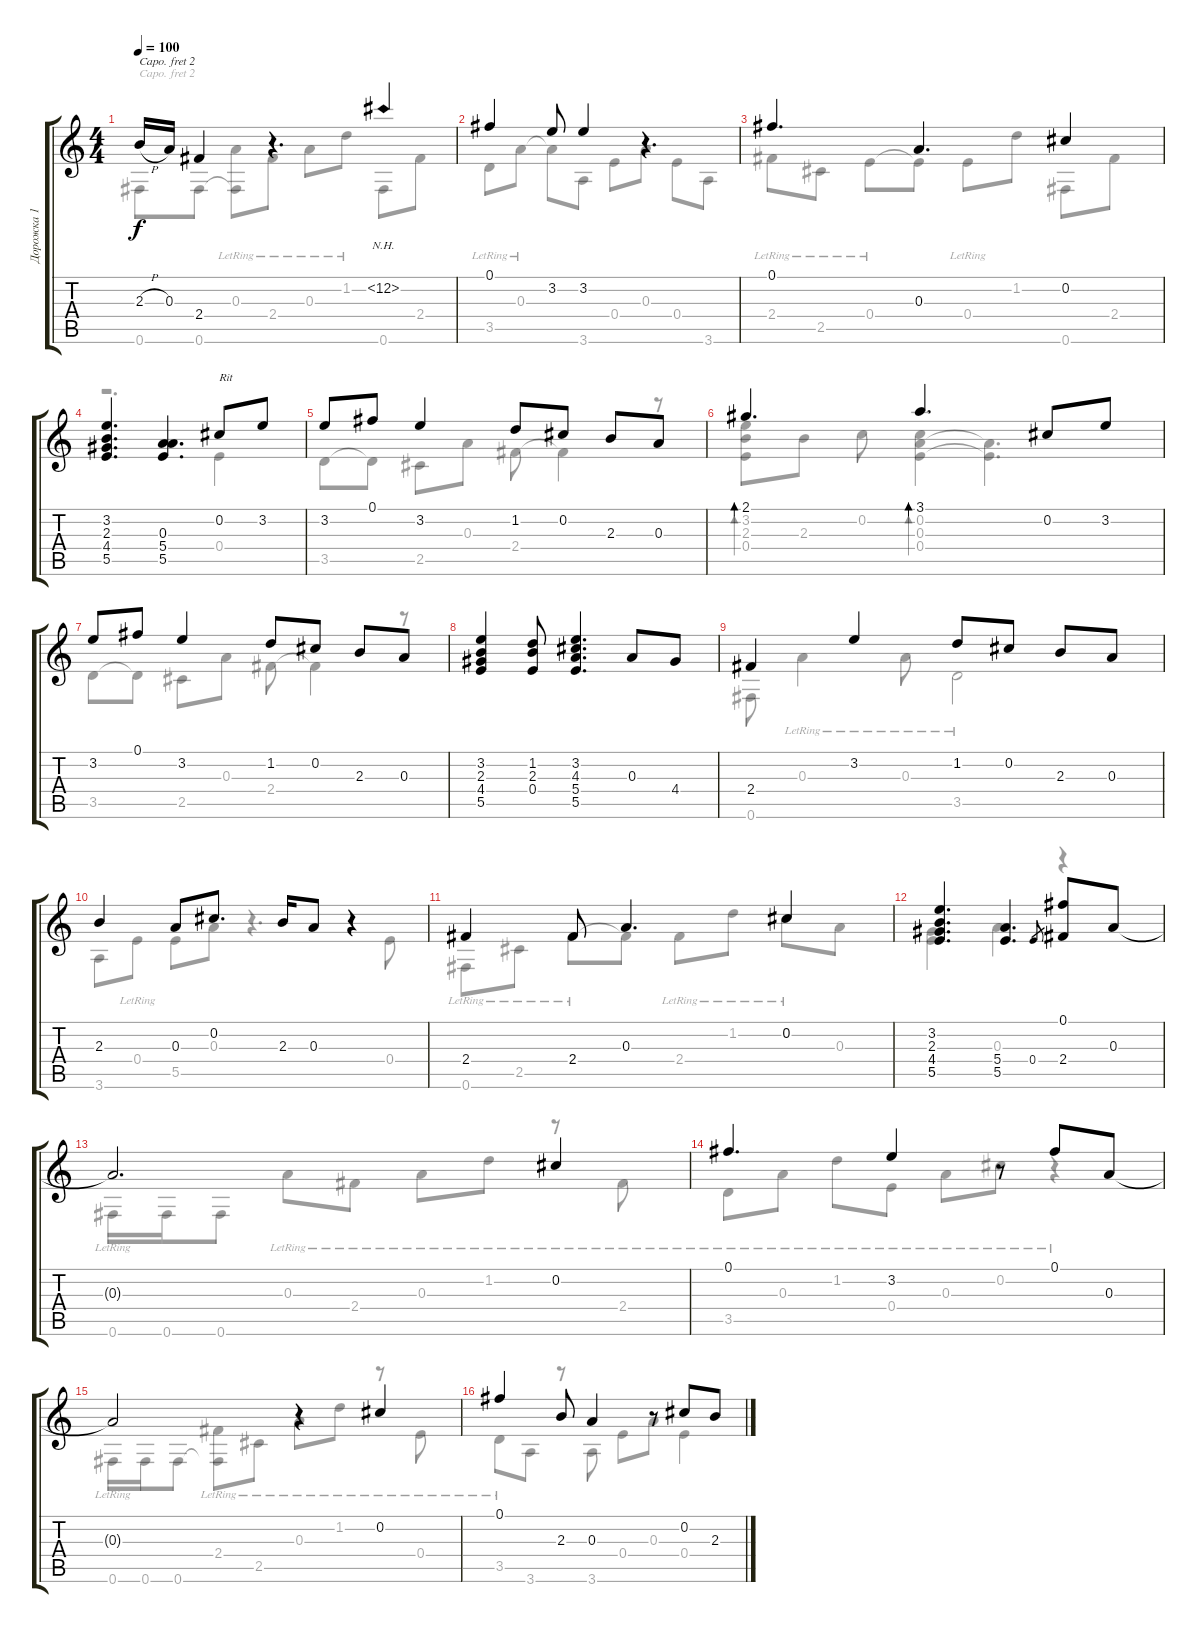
\track ("Дорожка 1" "Дорожка 1") {instrument acousticguitarsteel}
\staff {score tabs}
\capo 2
\tuning (E4 B3 G3 D3 A2 E2) {hide}
\voice
\ts (4 4)
\tempo 100
\clef g2
\ks c
2.3{h}.16{dy f} 0.3.16 2.4.4 r.4{d} 12.2{nh}.4 |
0.1.4 3.2.8 3.2.4 r.4{d} |
0.1.4{d} 0.3.4{d} 0.2.4 |
(3.2 2.3 4.4 5.5).4{d} (0.3 5.4 5.5).4{d} 0.2.8{txt "Rit"} 3.2.8 |
3.2.8 0.1.8 3.2.4 1.2.8 0.2.8 2.3.8 0.3.8 |
2.1.4{d bd 60} 3.1.4{d bd 60} 0.2.8 3.2.8 |
3.2.8 0.1.8 3.2.4 1.2.8 0.2.8 2.3.8 0.3.8 |
(3.2 2.3 4.4 5.5).4 (1.2 2.3 0.4).8 (3.2 4.3 5.4 5.5).4{d} 0.3.8 4.4.8 |
2.4.4 3.2.4 1.2.8 0.2.8 2.3.8 0.3.8 |
2.3.4 0.3.8 0.2.8{d} 2.3.16 0.3.8 r.4 |
2.4.4 2.4.8 0.3.4{d} 0.2.4 |
(3.2 2.3 4.4 5.5).4{d} (5.4 5.5).4{d} 0.4.8{gr} (0.1 2.4).8 0.3.8 |
0.3{t}.2{d} 0.2.4 |
0.1.4{d} 3.2.4 r.8 0.1.8 0.3.8 |
0.3{t}.2 r.4 0.2.4 |
0.1.4 2.3.8 0.3.4 r.8 0.2.8 2.3.8
\voice
\clef g2
\ottava regular
\simile none
\ks c
0.6.8{dy f} 0.6.8 (0.3{lr} 0.6{t}).8 2.4{lr}.8 0.3{lr}.8 1.2{lr}.8 0.6.8 2.4.8 |
3.5{lr}.8 0.3{lr}.8 0.3{t}.8 3.6.8 0.4.8 0.3.8 0.4.8 3.6.8 |
2.4{lr}.8 2.5{lr}.8 0.4{lr}.8 0.4{t}.8 0.4{lr}.8 1.2.8 0.6.8 2.4.8 |
r.2{d} 0.4.4 |
3.5.8 3.5{t}.8 2.5.8 0.3.8 2.4.8 2.4{t}.4 r.8 |
(3.2 2.3 0.4).8{bd 120} 2.3.8 0.2.8 (0.2 0.3 0.4).4{bd 120} (0.3{t} 0.4{t}).4{d} |
3.5.8 3.5{t}.8 2.5.8 0.3.8 2.4.8 2.4{t}.4 r.8 |
|
0.6.8 0.3{lr}.4 0.3{lr}.8 3.5{lr}.2 |
3.6.8 0.4{lr}.8 5.5.8 0.3.8 r.4{d} 0.4.8 |
0.6{lr}.8 2.5{lr}.8 2.4{lr}.8 2.4{t}.8 2.4{lr}.8 1.2{lr}.8 0.2{lr}.8 0.3.8 |
(4.4 5.5).4{d} 0.3.4{d} r.4 |
0.6{lr}.16 0.6.16 0.6.8 0.3{lr}.8 2.4{lr}.8 0.3{lr}.8 1.2{lr}.8 r.8 2.4{lr}.8 |
3.5{lr}.8 0.3{lr}.8 1.2{lr}.8 0.4{lr}.8 0.3{lr}.8 0.2{lr}.8 r.4 |
0.6{lr}.16 0.6.16 0.6.8 (2.4{lr} 0.6{t}).8 2.5{lr}.8 0.3{lr}.8 1.2{lr}.8 r.8 0.4{lr}.8 |
3.5{lr}.8 3.6.8 r.8 3.6.8 0.4.8 0.3.8 0.4.4
